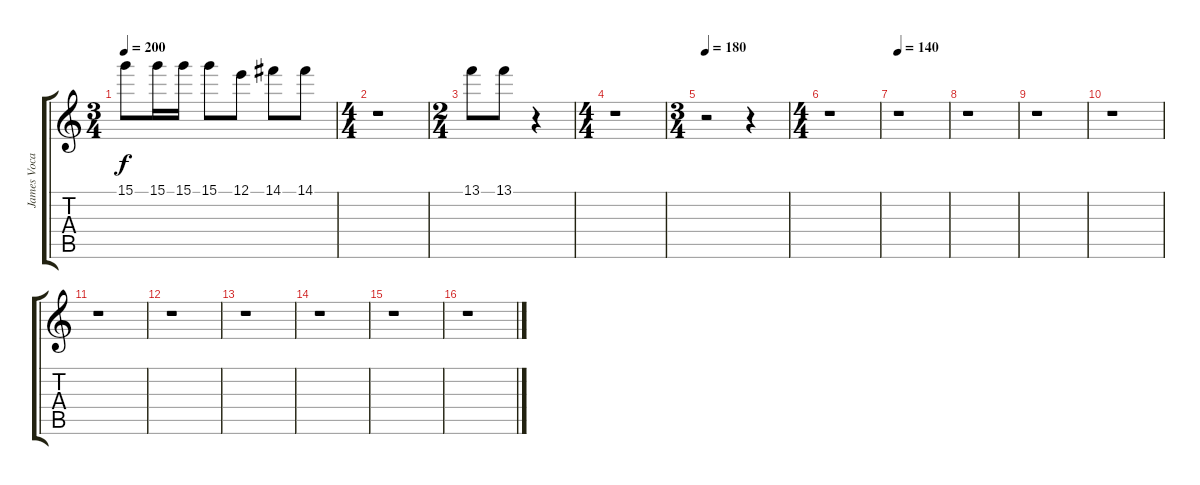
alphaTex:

\track ("James Vocals" "James Voca") {instrument sopranosax}
\staff {score tabs}
\tuning (E5 B4 G4 D4 A3 E3) {hide}
\ts (3 4)
\tempo 200
\clef g2
\ks c
15.1.8{dy f} 15.1.16 15.1.16 15.1.8 12.1.8 14.1.8 14.1.8 |
\ts (4 4)
r.1 |
\ts (2 4)
13.1.8 13.1.8 r.4 |
\ts (4 4)
r.1 |
\ts (3 4)
\tempo 180
r.2 r.4 |
\ts (4 4)
r.1 |
\tempo 140
r.1 |
r.1 |
r.1 |
r.1 |
r.1 |
r.1 |
r.1 |
r.1 |
r.1 |
r.1
